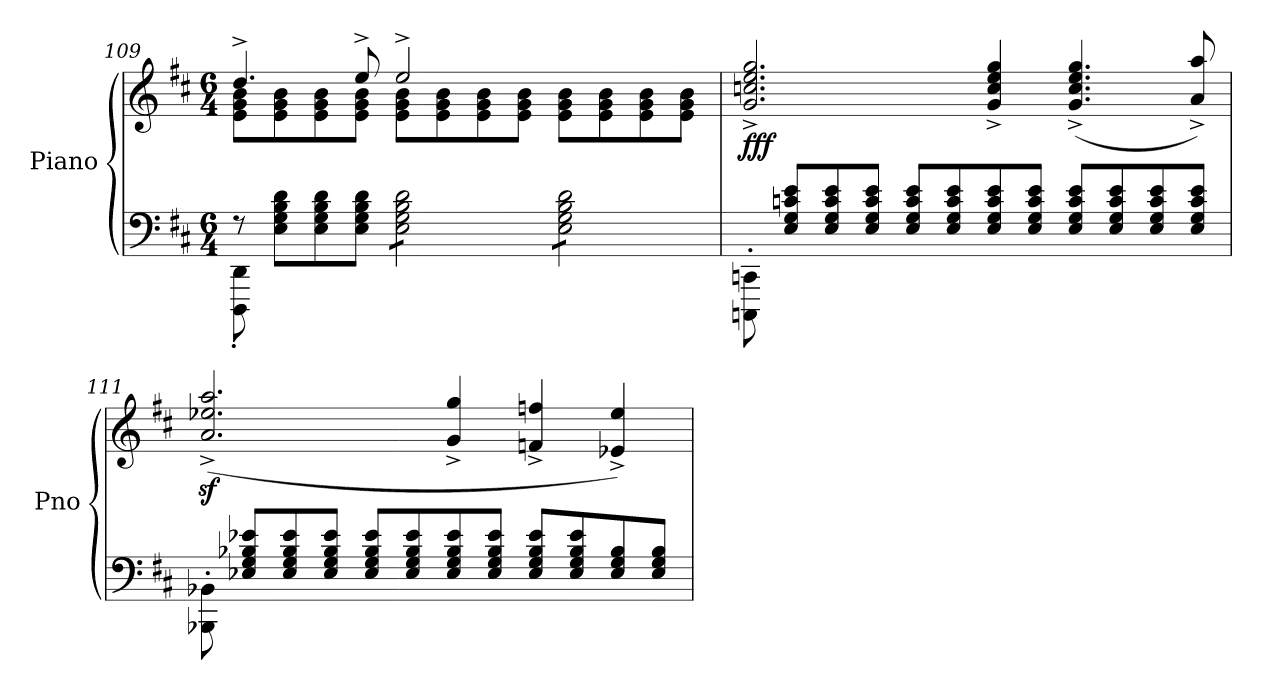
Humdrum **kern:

**kern	**kern	**dynam
*part1	*part1	*part1
*staff2	*staff1	*staff1/2
*I"Piano	*	*
*I'Pno	*	*
!!LO:LB:g=z
*clefF4	*clefG2	*
*k[f#c#]	*k[f#c#]	*
*M6/4	*M6/4	*
=109	=109	=109
*^	*^	*
8r	8DDD\' 8DD\'	4.dd^/	8e\ 8g\ 8b\L	.
8E\ 8G\ 8B\ 8d\L	1ryy	.	8e\ 8g\ 8b\	.
8E\ 8G\ 8B\ 8d\	.	.	8e\ 8g\ 8b\	.
8E\ 8G\ 8B\ 8d\J	.	8ee^/	8e\ 8g\ 8b\J	.
*tremolo	*	*	*	*
*	*	*tremolo	*	*
8E\ 8G\ 8B\ 8d\L	.	2ee^/	8e\ 8g\ 8b\L	.
8E\ 8G\ 8B\ 8d\	.	.	8e\ 8g\ 8b\	.
8E\ 8G\ 8B\ 8d\	.	.	8e\ 8g\ 8b\	.
8E\ 8G\ 8B\ 8d\J	.	.	8e\ 8g\ 8b\J	.
8E\ 8G\ 8B\ 8d\L	.	2ryy	8e\ 8g\ 8b\L	.
8E\ 8G\ 8B\ 8d\	4.ryy	.	8e\ 8g\ 8b\	.
8E\ 8G\ 8B\ 8d\	.	.	8e\ 8g\ 8b\	.
8E\ 8G\ 8B\ 8d\J	.	.	8e\ 8g\ 8b\J	.
*	*	*Xtremolo	*	*
*Xtremolo	*	*	*	*
*	*	*v	*v	*
=110	=110	=110	=110
!	!	!	!LO:DY:b
*v	*v	*	*
8CCCn\' 8CCn\'	2.g/^ 2.ccn/^ 2.ee/^ 2.gg/^	fff
8E/ 8G/ 8cn/ 8e/L	.	.
8E/ 8G/ 8c/ 8e/	.	.
8E/ 8G/ 8c/ 8e/J	.	.
8E/ 8G/ 8c/ 8e/L	.	.
8E/ 8G/ 8c/ 8e/	.	.
8E/ 8G/ 8c/ 8e/	4g/^ 4cc/^ 4ee/^ 4gg/^	.
8E/ 8G/ 8c/ 8e/J	.	.
8E/ 8G/ 8c/ 8e/L	(<4.g/^ 4.cc/^ 4.ee/^ 4.gg/^	.
8E/ 8G/ 8c/ 8e/	.	.
8E/ 8G/ 8c/ 8e/	.	.
8E/ 8G/ 8c/ 8e/J	8a/^ 8aa/^)	.
=111	=111	=111
8BBB-X\' 8BB-X\'	(<2.a/z<^ 2.ee-X/z<^ 2.aa/z<^	.
8E-X/ 8G/ 8B-X/ 8e-X/L	.	.
8E-/ 8G/ 8B-/ 8e-/	.	.
8E-/ 8G/ 8B-/ 8e-/J	.	.
8E-/ 8G/ 8B-/ 8e-/L	.	.
8E-/ 8G/ 8B-/ 8e-/	.	.
8E-/ 8G/ 8B-/ 8e-/	4g/^ 4gg/^	.
8E-/ 8G/ 8B-/ 8e-/J	.	.
8E-/ 8G/ 8B-/ 8e-/L	4fn/^ 4ffn/^	.
8E-/ 8G/ 8B-/ 8e-/	.	.
8E-/ 8G/ 8B-/	4e-X/^ 4ee-/^)	.
8E-/ 8G/ 8B-/J	.	.
=	=	=
*-	*-	*-
